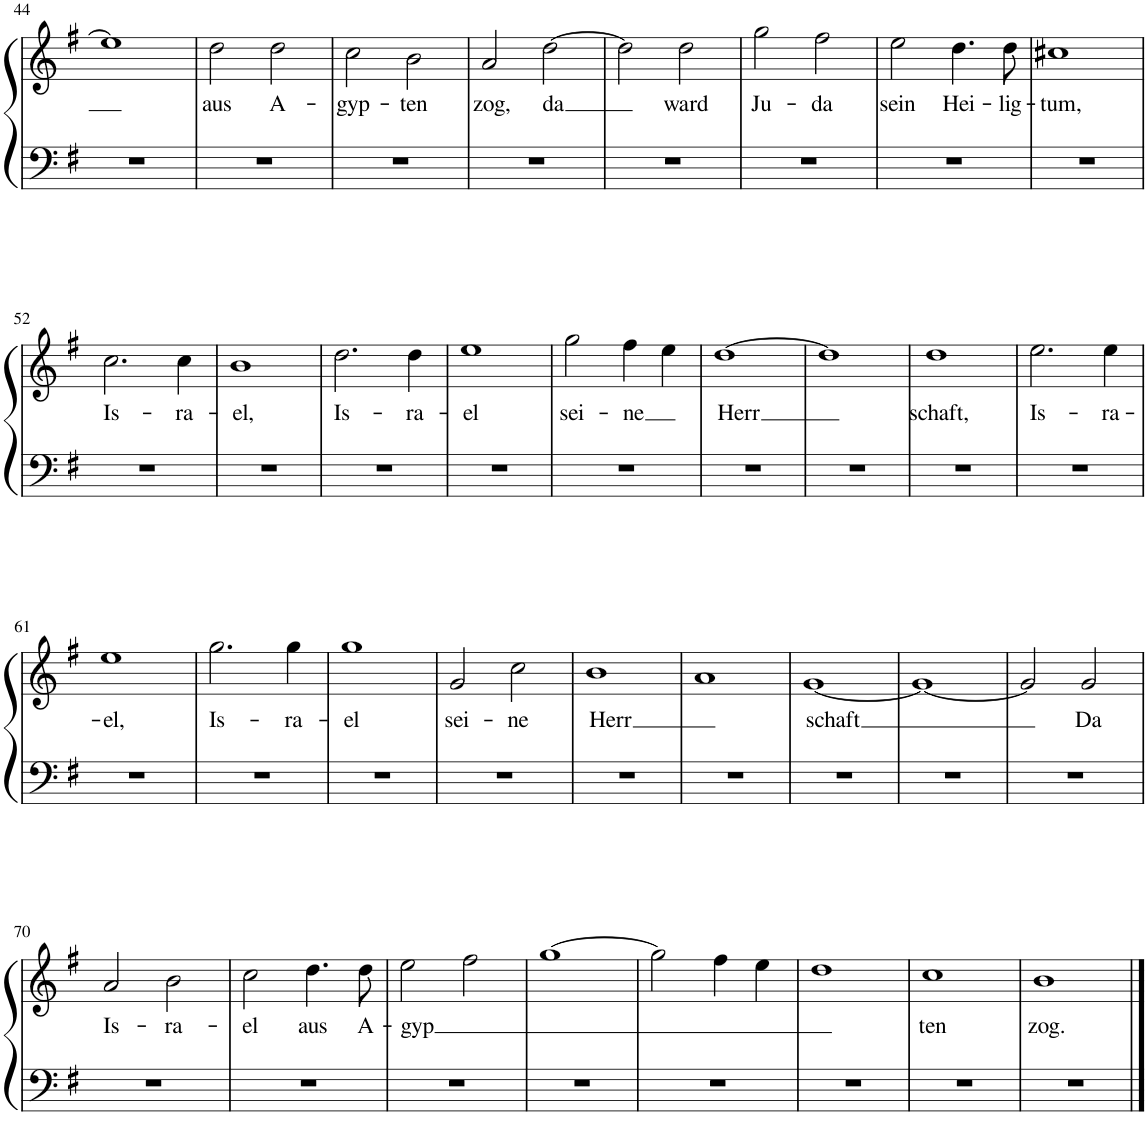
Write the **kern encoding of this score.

**kern	**kern	**text
*part1	*part1	*part1
*staff2	*staff1	*staff1
*I"Piano	*	*
*I'Pno.	*	*
!!LO:PB:g=z
*clefF4	*clefG2	*
*k[f#]	*k[f#]	*
*M2/2	*M2/2	*
*met(c|)	*met(c|)	*
=44	=44	=44
1r	1ee]	.
=45	=45	=45
!	!	!LO:LY:b
1r	2dd\	aus
!	!	!LO:LY:b
.	2dd\	A-
=46	=46	=46
!	!	!LO:LY:b
1r	2cc\	-gyp-
!	!	!LO:LY:b
.	2b\	-ten
=47	=47	=47
!	!	!LO:LY:b
1r	2a/	zog,
!	!	!LO:LY:b
.	[2dd\	da
=48	=48	=48
1r	2dd\]	.
!	!	!LO:LY:b
.	2dd\	ward
=49	=49	=49
!	!	!LO:LY:b
1r	2gg\	Ju-
!	!	!LO:LY:b
.	2ff#\	-da
=50	=50	=50
!	!	!LO:LY:b
1r	2ee\	sein
!	!	!LO:LY:b
.	4.dd\	Hei-
!	!	!LO:LY:b
.	8dd\	-lig-
=51	=51	=51
!	!	!LO:LY:b
1r	1cc#X	-tum,
!!LO:LB:g=z
=52	=52	=52
!	!	!LO:LY:b
1r	2.cc\	Is-
!	!	!LO:LY:b
.	4cc\	-ra-
=53	=53	=53
!	!	!LO:LY:b
1r	1b	-el,
=54	=54	=54
!	!	!LO:LY:b
1r	2.dd\	Is-
!	!	!LO:LY:b
.	4dd\	-ra-
=55	=55	=55
!	!	!LO:LY:b
1r	1ee	-el
=56	=56	=56
!	!	!LO:LY:b
1r	2gg\	sei-
!	!	!LO:LY:b
.	4ff#\	-ne
.	4ee\	.
=57	=57	=57
!	!	!LO:LY:b
1r	[1dd	Herr
=58	=58	=58
1r	1dd]	.
=59	=59	=59
!	!	!LO:LY:b
1r	1dd	schaft,
=60	=60	=60
!	!	!LO:LY:b
1r	2.ee\	Is-
!	!	!LO:LY:b
.	4ee\	-ra-
!!LO:LB:g=z
=61	=61	=61
!	!	!LO:LY:b
1r	1ee	-el,
=62	=62	=62
!	!	!LO:LY:b
1r	2.gg\	Is-
!	!	!LO:LY:b
.	4gg\	-ra-
=63	=63	=63
!	!	!LO:LY:b
1r	1gg	-el
=64	=64	=64
!	!	!LO:LY:b
1r	2g/	sei-
!	!	!LO:LY:b
.	2cc\	-ne
=65	=65	=65
!	!	!LO:LY:b
1r	1b	Herr
=66	=66	=66
1r	1a	.
=67	=67	=67
!	!	!LO:LY:b
1r	[1g	schaft
=68	=68	=68
1r	1g_	.
=69	=69	=69
1r	2g/]	.
!	!	!LO:LY:b
.	2g/	Da
!!LO:LB:g=z
=70	=70	=70
!	!	!LO:LY:b
1r	2a/	Is-
!	!	!LO:LY:b
.	2b\	-ra-
=71	=71	=71
!	!	!LO:LY:b
1r	2cc\	-el
!	!	!LO:LY:b
.	4.dd\	aus
!	!	!LO:LY:b
.	8dd\	A-
=72	=72	=72
!	!	!LO:LY:b
1r	2ee\	-gyp
.	2ff#\	.
=73	=73	=73
1r	[1gg	.
=74	=74	=74
1r	2gg\]	.
.	4ff#\	.
.	4ee\	.
=75	=75	=75
1r	1dd	.
=76	=76	=76
!	!	!LO:LY:b
1r	1cc	ten
=77	=77	=77
!	!	!LO:LY:b
1r	1b	zog.
==	==	==
*-	*-	*-
